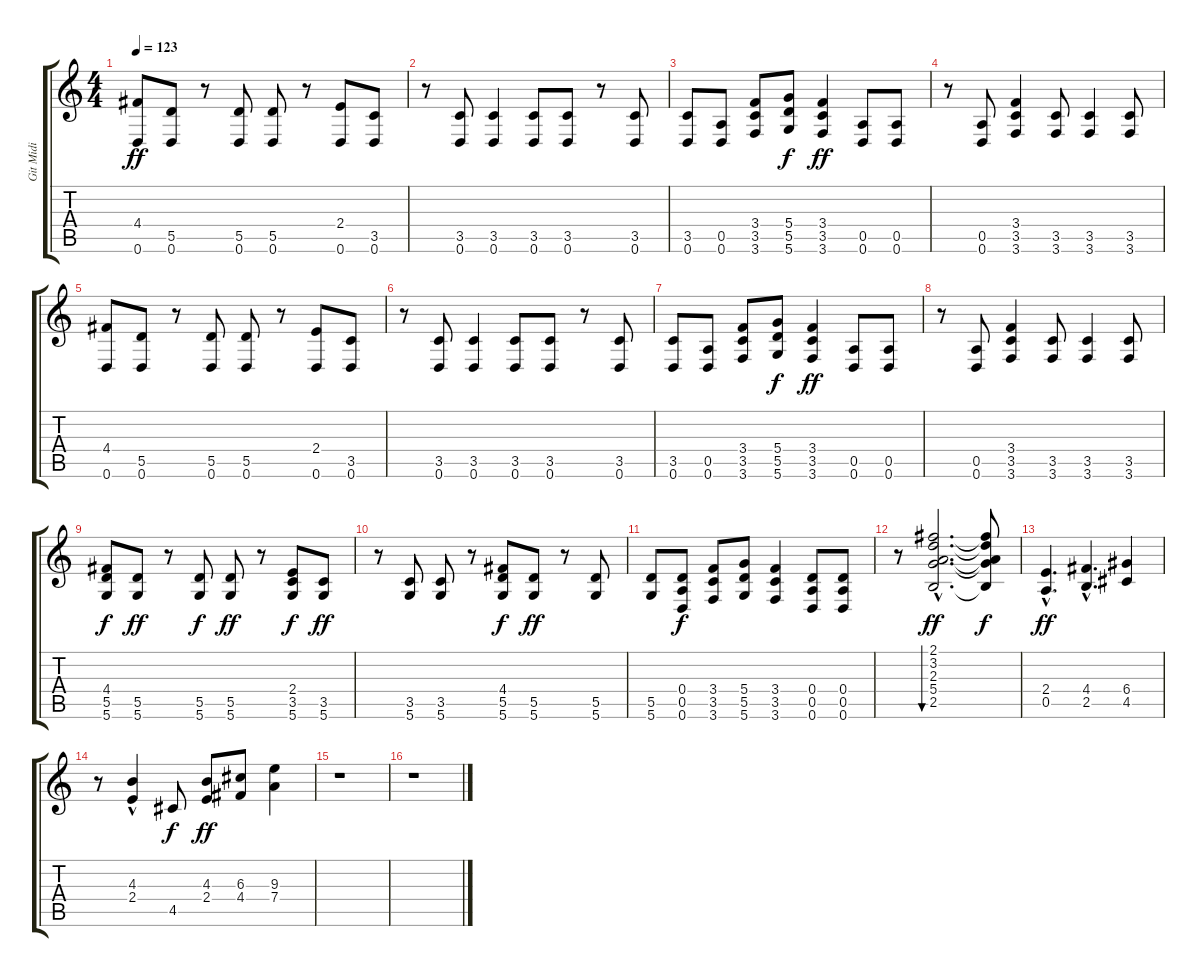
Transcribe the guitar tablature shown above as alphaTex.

\track ("Git Midi" "Git Midi") {instrument electricguitarclean}
\staff {score tabs}
\tuning (E4 B3 G3 D3 A2 D2) {hide}
\ts (4 4)
\tempo 123
\clef g2
\ks c
(4.4 0.6).8{dy ff} (5.5 0.6).8 r.8 (5.5 0.6).8 (5.5 0.6).8 r.8 (2.4 0.6).8 (3.5 0.6).8 |
r.8 (3.5 0.6).8 (3.5 0.6).4 (3.5 0.6).8 (3.5 0.6).8 r.8 (3.5 0.6).8 |
(3.5 0.6).8 (0.5 0.6).8 (3.4 3.5 3.6).8 (5.4 5.5 5.6).8{dy f} (3.4 3.5 3.6).4{dy ff} (0.5 0.6).8 (0.5 0.6).8 |
r.8 (0.5 0.6).8 (3.4 3.5 3.6).4 (3.5 3.6).8 (3.5 3.6).4 (3.5 3.6).8 |
(4.4 0.6).8 (5.5 0.6).8 r.8 (5.5 0.6).8 (5.5 0.6).8 r.8 (2.4 0.6).8 (3.5 0.6).8 |
r.8 (3.5 0.6).8 (3.5 0.6).4 (3.5 0.6).8 (3.5 0.6).8 r.8 (3.5 0.6).8 |
(3.5 0.6).8 (0.5 0.6).8 (3.4 3.5 3.6).8 (5.4 5.5 5.6).8{dy f} (3.4 3.5 3.6).4{dy ff} (0.5 0.6).8 (0.5 0.6).8 |
r.8 (0.5 0.6).8 (3.4 3.5 3.6).4 (3.5 3.6).8 (3.5 3.6).4 (3.5 3.6).8 |
(4.4 5.5 5.6).8{dy f} (5.5 5.6).8{dy ff} r.8 (5.5 5.6).8{dy f} (5.5 5.6).8{dy ff} r.8 (2.4 3.5 5.6).8{dy f} (3.5 5.6).8{dy ff} |
r.8 (3.5 5.6).8 (3.5 5.6).8 r.8 (4.4 5.5 5.6).8{dy f} (5.5 5.6).8{dy ff} r.8 (5.5 5.6).8 |
(5.5 5.6).8 (0.4 0.5 0.6).8{dy f} (3.4 3.5 3.6).8 (5.4 5.5 5.6).8 (3.4 3.5 3.6).4 (0.4 0.5 0.6).8 (0.4 0.5 0.6).8 |
r.8 (2.1{hac} 3.2{hac} 2.3{hac} 5.4{hac} 2.5{hac}).2{d bu 60 dy ff} (2.1{t} 3.2{t} 2.3{t} 5.4{t} 2.5{t}).8{dy f} |
(2.4{hac} 0.5{hac}).4{d dy ff} (4.4{hac} 2.5{hac}).4{d} (6.4 4.5).4 |
r.8 (4.3{hac} 2.4).4 4.5.8{dy f} (4.3 2.4).8{dy ff} (6.3 4.4).8 (9.3 7.4).4 |
r.1 |
r.1
